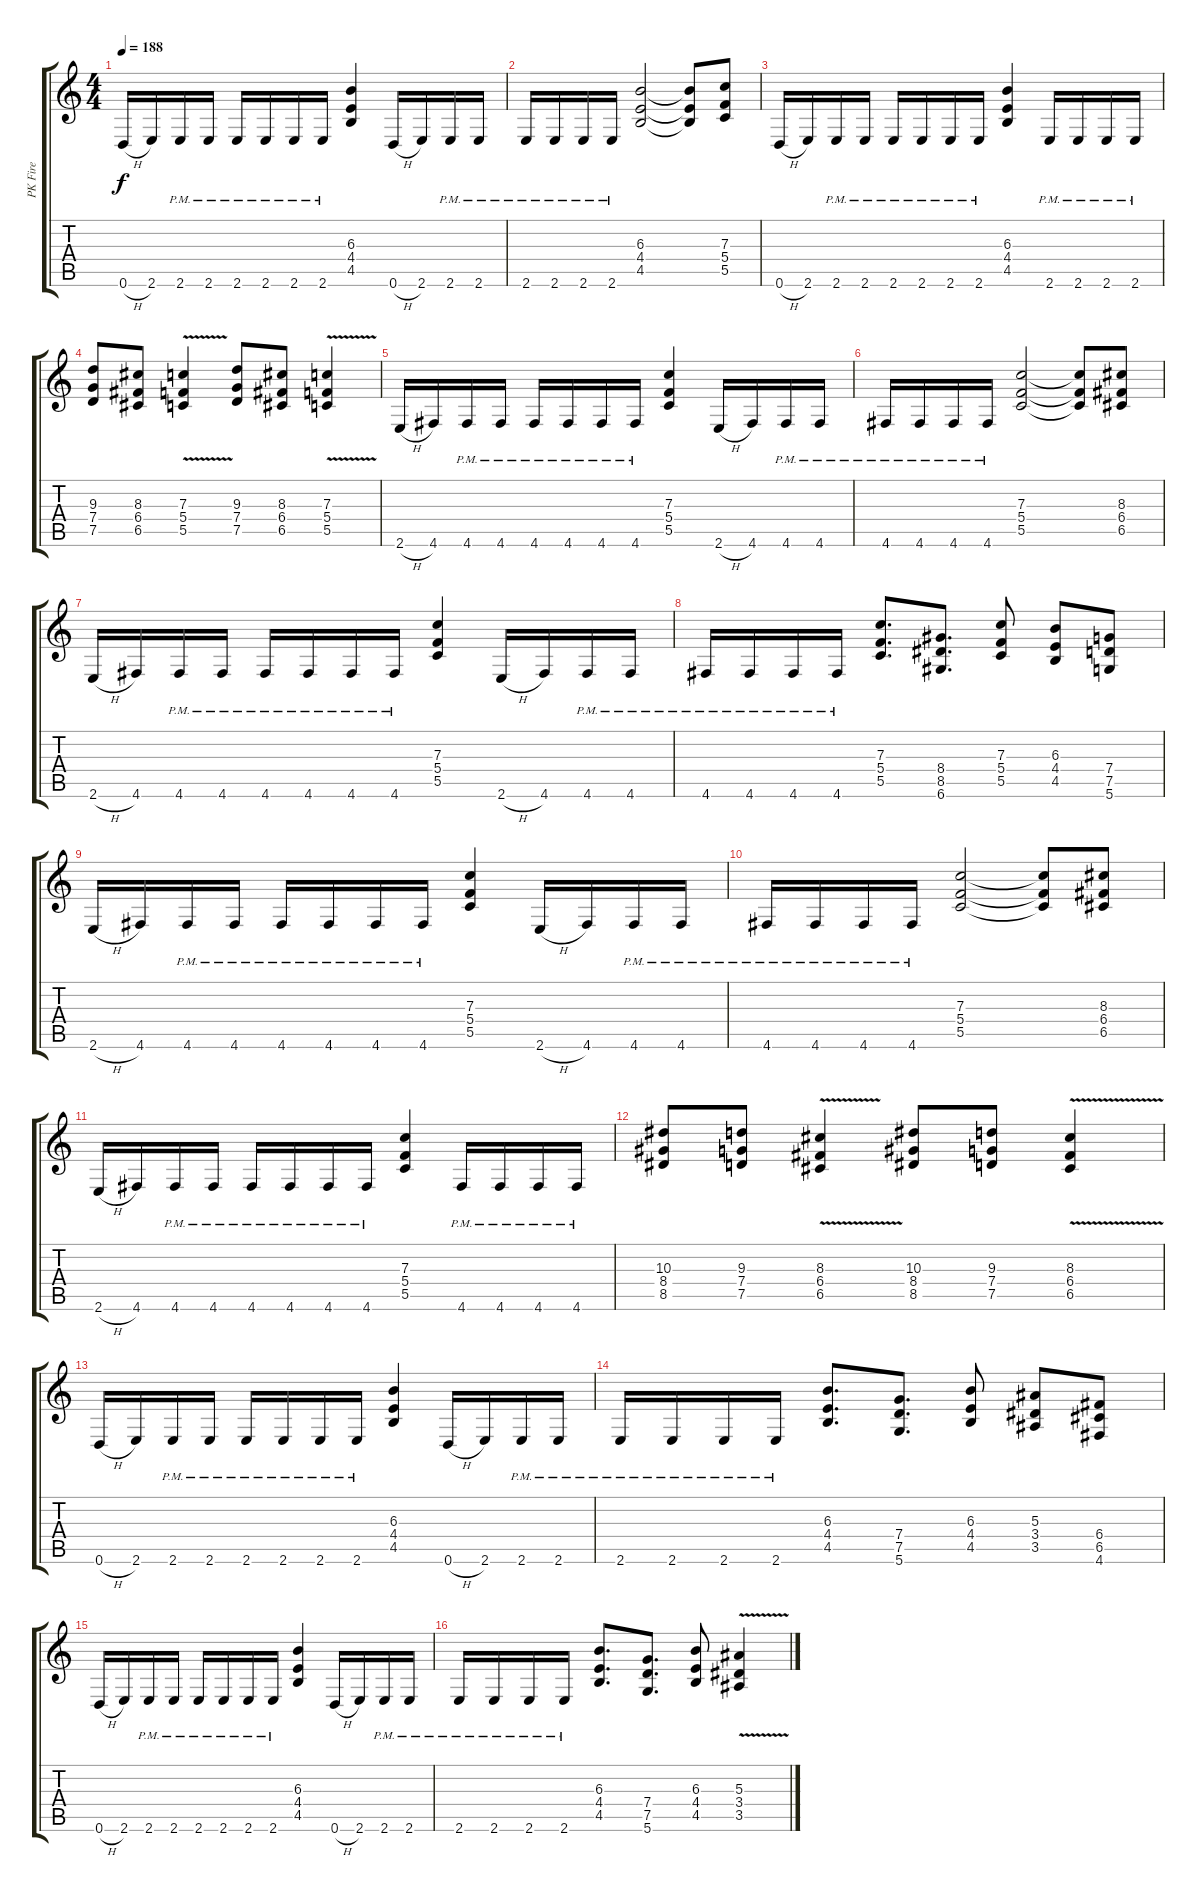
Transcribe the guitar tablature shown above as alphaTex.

\track ("PK Fire" "PK Fire") {instrument distortionguitar}
\staff {score tabs}
\tuning (D4 A3 F3 C3 G2 D2) {hide}
\ts (4 4)
\tempo 188
\clef g2
\ks c
0.6{h}.16{dy f} 2.6.16 2.6{pm}.16 2.6{pm}.16 2.6{pm}.16 2.6{pm}.16 2.6{pm}.16 2.6{pm}.16 (6.3 4.4 4.5).4 0.6{h}.16 2.6.16 2.6{pm}.16 2.6{pm}.16 |
2.6{pm}.16 2.6{pm}.16 2.6{pm}.16 2.6{pm}.16 (6.3 4.4 4.5).2 (6.3{t} 4.4{t} 4.5{t}).8 (7.3 5.4 5.5).8 |
0.6{h}.16 2.6.16 2.6{pm}.16 2.6{pm}.16 2.6{pm}.16 2.6{pm}.16 2.6{pm}.16 2.6{pm}.16 (6.3 4.4 4.5).4 2.6{pm}.16 2.6{pm}.16 2.6{pm}.16 2.6{pm}.16 |
(9.3 7.4 7.5).8 (8.3 6.4 6.5).8 (7.3{v} 5.4{v} 5.5{v}).4 (9.3 7.4 7.5).8 (8.3 6.4 6.5).8 (7.3{v} 5.4{v} 5.5{v}).4 |
2.6{h}.16 4.6.16 4.6{pm}.16 4.6{pm}.16 4.6{pm}.16 4.6{pm}.16 4.6{pm}.16 4.6{pm}.16 (7.3 5.4 5.5).4 2.6{h}.16 4.6.16 4.6{pm}.16 4.6{pm}.16 |
4.6{pm}.16 4.6{pm}.16 4.6{pm}.16 4.6{pm}.16 (7.3 5.4 5.5).2 (7.3{t} 5.4{t} 5.5{t}).8 (8.3 6.4 6.5).8 |
2.6{h}.16 4.6.16 4.6{pm}.16 4.6{pm}.16 4.6{pm}.16 4.6{pm}.16 4.6{pm}.16 4.6{pm}.16 (7.3 5.4 5.5).4 2.6{h}.16 4.6.16 4.6{pm}.16 4.6{pm}.16 |
4.6{pm}.16 4.6{pm}.16 4.6{pm}.16 4.6{pm}.16 (7.3 5.4 5.5).8{d} (8.4 8.5 6.6).8{d} (7.3 5.4 5.5).8 (6.3 4.4 4.5).8 (7.4 7.5 5.6).8 |
2.6{h}.16 4.6.16 4.6{pm}.16 4.6{pm}.16 4.6{pm}.16 4.6{pm}.16 4.6{pm}.16 4.6{pm}.16 (7.3 5.4 5.5).4 2.6{h}.16 4.6.16 4.6{pm}.16 4.6{pm}.16 |
4.6{pm}.16 4.6{pm}.16 4.6{pm}.16 4.6{pm}.16 (7.3 5.4 5.5).2 (7.3{t} 5.4{t} 5.5{t}).8 (8.3 6.4 6.5).8 |
2.6{h}.16 4.6.16 4.6{pm}.16 4.6{pm}.16 4.6{pm}.16 4.6{pm}.16 4.6{pm}.16 4.6{pm}.16 (7.3 5.4 5.5).4 4.6{pm}.16 4.6{pm}.16 4.6{pm}.16 4.6{pm}.16 |
(10.3 8.4 8.5).8 (9.3 7.4 7.5).8 (8.3{v} 6.4{v} 6.5{v}).4 (10.3 8.4 8.5).8 (9.3 7.4 7.5).8 (8.3{v} 6.4{v} 6.5{v}).4 |
0.6{h}.16 2.6.16 2.6{pm}.16 2.6{pm}.16 2.6{pm}.16 2.6{pm}.16 2.6{pm}.16 2.6{pm}.16 (6.3 4.4 4.5).4 0.6{h}.16 2.6.16 2.6{pm}.16 2.6{pm}.16 |
2.6{pm}.16 2.6{pm}.16 2.6{pm}.16 2.6{pm}.16 (6.3 4.4 4.5).8{d} (7.4 7.5 5.6).8{d} (6.3 4.4 4.5).8 (5.3 3.4 3.5).8 (6.4 6.5 4.6).8 |
0.6{h}.16 2.6.16 2.6{pm}.16 2.6{pm}.16 2.6{pm}.16 2.6{pm}.16 2.6{pm}.16 2.6{pm}.16 (6.3 4.4 4.5).4 0.6{h}.16 2.6.16 2.6{pm}.16 2.6{pm}.16 |
2.6{pm}.16 2.6{pm}.16 2.6{pm}.16 2.6{pm}.16 (6.3 4.4 4.5).8{d} (7.4 7.5 5.6).8{d} (6.3 4.4 4.5).8 (5.3{v} 3.4{v} 3.5{v}).4
